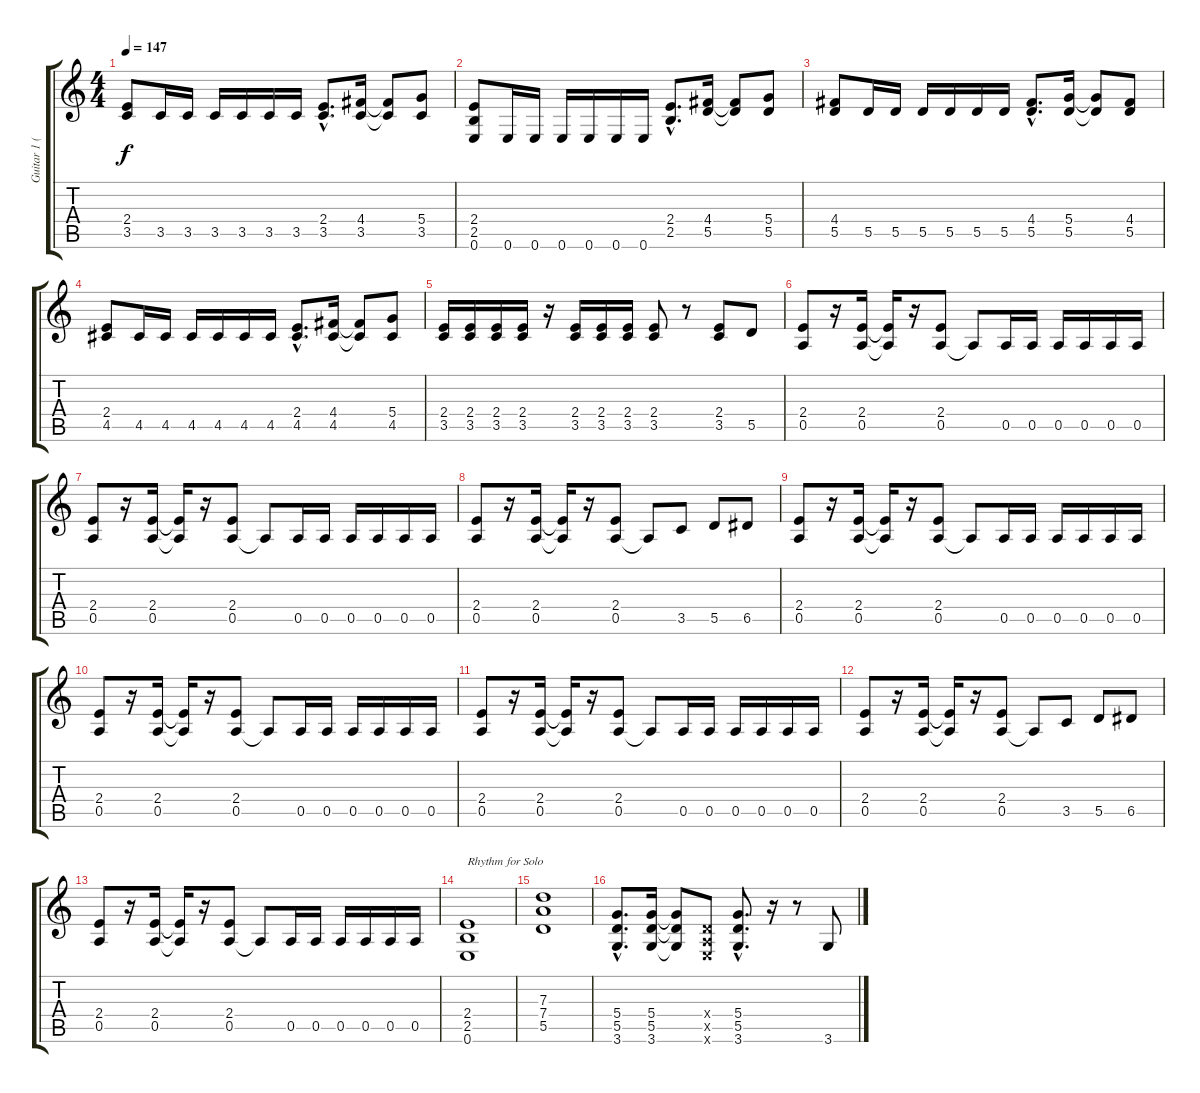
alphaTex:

\track ("Guitar 1 (Rhythm)" "Guitar 1 (") {instrument distortionguitar}
\staff {score tabs}
\tuning (E4 B3 G3 D3 A2 E2) {hide}
\ts (4 4)
\tempo 147
\clef g2
\ks c
(2.4 3.5).8{dy f} 3.5.16 3.5.16 3.5.16 3.5.16 3.5.16 3.5.16 (2.4{hac} 3.5{hac}).8{d} (4.4 3.5).16 (4.4{t} 3.5{t}).8 (5.4 3.5).8 |
(2.4 2.5 0.6).8 0.6.16 0.6.16 0.6.16 0.6.16 0.6.16 0.6.16 (2.4{hac} 2.5{hac}).8{d} (4.4 5.5).16 (4.4{t} 5.5{t}).8 (5.4 5.5).8 |
(4.4 5.5).8 5.5.16 5.5.16 5.5.16 5.5.16 5.5.16 5.5.16 (4.4{hac} 5.5{hac}).8{d} (5.4 5.5).16 (5.4{t} 5.5{t}).8 (4.4 5.5).8 |
(2.4 4.5).8 4.5.16 4.5.16 4.5.16 4.5.16 4.5.16 4.5.16 (2.4{hac} 4.5{hac}).8{d} (4.4 4.5).16 (4.4{t} 4.5{t}).8 (5.4 4.5).8 |
(2.4 3.5).16 (2.4 3.5).16 (2.4 3.5).16 (2.4 3.5).16 r.16 (2.4 3.5).16 (2.4 3.5).16 (2.4 3.5).16 (2.4 3.5).8 r.8 (2.4 3.5).8 5.5.8 |
(2.4 0.5).8 r.16 (2.4 0.5).16 (2.4{t} 0.5{t}).16 r.16 (2.4 0.5).8 0.5{t}.8 0.5.16 0.5.16 0.5.16 0.5.16 0.5.16 0.5.16 |
(2.4 0.5).8 r.16 (2.4 0.5).16 (2.4{t} 0.5{t}).16 r.16 (2.4 0.5).8 0.5{t}.8 0.5.16 0.5.16 0.5.16 0.5.16 0.5.16 0.5.16 |
(2.4 0.5).8 r.16 (2.4 0.5).16 (2.4{t} 0.5{t}).16 r.16 (2.4 0.5).8 0.5{t}.8 3.5.8 5.5.8 6.5.8 |
(2.4 0.5).8 r.16 (2.4 0.5).16 (2.4{t} 0.5{t}).16 r.16 (2.4 0.5).8 0.5{t}.8 0.5.16 0.5.16 0.5.16 0.5.16 0.5.16 0.5.16 |
(2.4 0.5).8 r.16 (2.4 0.5).16 (2.4{t} 0.5{t}).16 r.16 (2.4 0.5).8 0.5{t}.8 0.5.16 0.5.16 0.5.16 0.5.16 0.5.16 0.5.16 |
(2.4 0.5).8 r.16 (2.4 0.5).16 (2.4{t} 0.5{t}).16 r.16 (2.4 0.5).8 0.5{t}.8 0.5.16 0.5.16 0.5.16 0.5.16 0.5.16 0.5.16 |
(2.4 0.5).8 r.16 (2.4 0.5).16 (2.4{t} 0.5{t}).16 r.16 (2.4 0.5).8 0.5{t}.8 3.5.8 5.5.8 6.5.8 |
(2.4 0.5).8 r.16 (2.4 0.5).16 (2.4{t} 0.5{t}).16 r.16 (2.4 0.5).8 0.5{t}.8 0.5.16 0.5.16 0.5.16 0.5.16 0.5.16 0.5.16 |
(2.4 2.5 0.6).1{txt "Rhythm for Solo"} |
(7.3 7.4 5.5).1 |
(5.4{hac} 5.5{hac} 3.6{hac}).8{d} (5.4 5.5 3.6).16 (5.4{t} 5.5{t} 3.6{t}).8 (0.4{x} 0.5{x} 0.6{x}).8 (5.4{hac} 5.5{hac} 3.6{hac}).8{d} r.16 r.8 3.6.8
